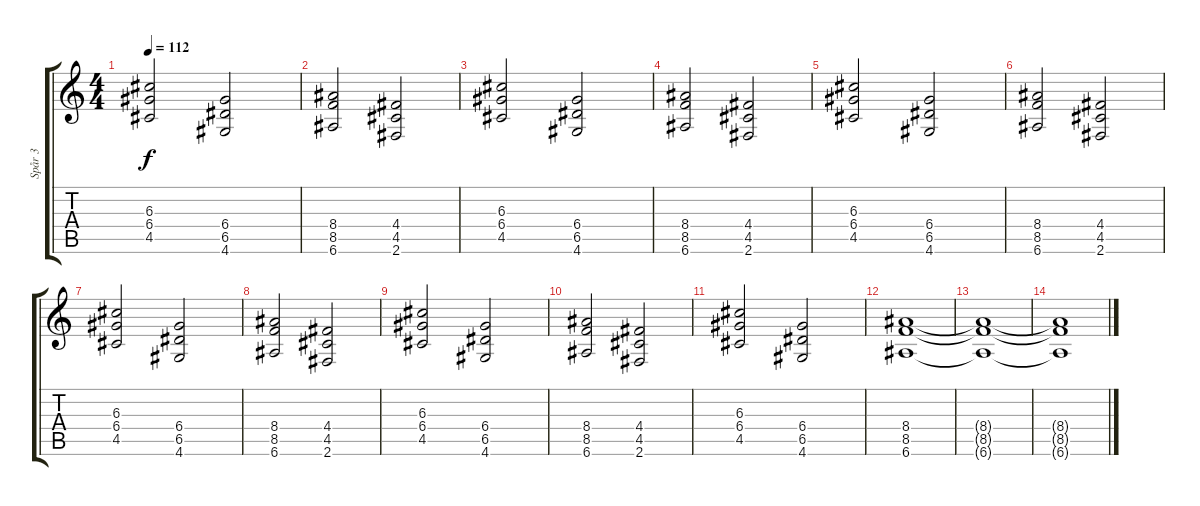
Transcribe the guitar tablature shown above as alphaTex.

\track ("Spår 3" "Spår 3") {instrument overdrivenguitar}
\staff {score tabs}
\tuning (E4 B3 G3 D3 A2 E2) {hide}
\ts (4 4)
\tempo 112
\clef g2
\ks c
(6.3 6.4 4.5).2{dy f} (6.4 6.5 4.6).2 |
(8.4 8.5 6.6).2 (4.4 4.5 2.6).2 |
(6.3 6.4 4.5).2 (6.4 6.5 4.6).2 |
(8.4 8.5 6.6).2 (4.4 4.5 2.6).2 |
(6.3 6.4 4.5).2 (6.4 6.5 4.6).2 |
(8.4 8.5 6.6).2 (4.4 4.5 2.6).2 |
(6.3 6.4 4.5).2 (6.4 6.5 4.6).2 |
(8.4 8.5 6.6).2 (4.4 4.5 2.6).2 |
(6.3 6.4 4.5).2 (6.4 6.5 4.6).2 |
(8.4 8.5 6.6).2 (4.4 4.5 2.6).2 |
(6.3 6.4 4.5).2 (6.4 6.5 4.6).2 |
(8.4 8.5 6.6).1 |
(8.4{t} 8.5{t} 6.6{t}).1 |
(8.4{t} 8.5{t} 6.6{t}).1
